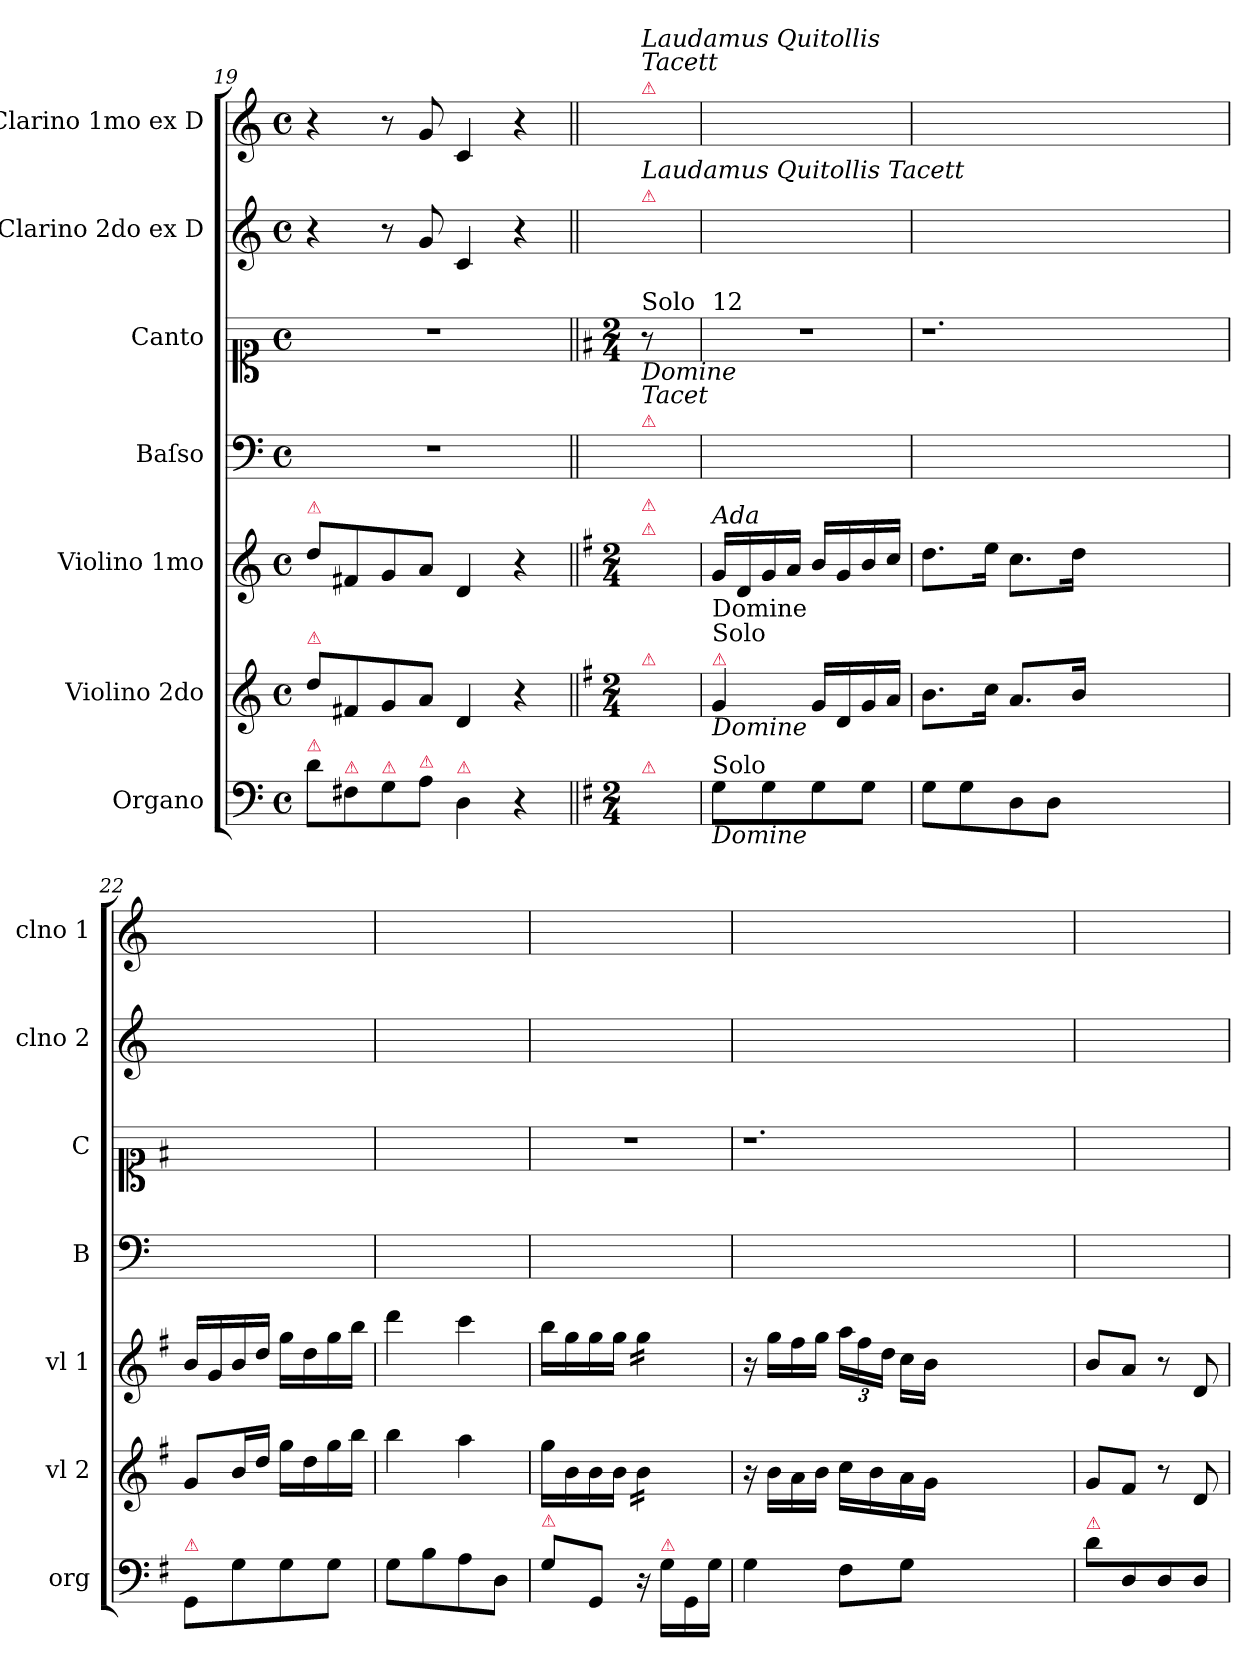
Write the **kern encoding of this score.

**kern	**kern	**kern	**kern	**kern	**kern	**kern
*part7	*part6	*part5	*part4	*part3	*part2	*part1
*staff7	*staff6	*staff5	*staff4	*staff3	*staff2	*staff1
*I"Organo	*I"Violino 2do	*I"Violino 1mo	*I"Baſso	*I"Canto	*I"Clarino 2do ex D	*I"Clarino 1mo ex D
*I'org	*I'vl 2	*I'vl 1	*I'B	*I'C	*I'clno 2	*I'clno 1
*clefF4	*clefG2	*clefG2	*clefF4	*clefC1	*clefG2	*clefG2
*	*	*	*	*	*ITrd6c10	*ITrd6c10
*	*	*	*	*	*k[f#c#]	*k[f#c#]
*M4/4	*M4/4	*M4/4	*M4/4	*M4/4	*M4/4	*M4/4
*met(c)	*met(c)	*met(c)	*met(c)	*met(c)	*met(c)	*met(c)
=19	=19	=19	=19	=19	=19	=19
!	!	!LO:TX:a:color=crimson:t=⚠	!	!	!	!
!	!LO:TX:a:color=crimson:t=⚠	!	!	!	!	!
!LO:TX:a:color=crimson:t=⚠	!	!	!	!	!	!
8d\L	8dd\L	8dd\L	1r	1r	4r	4r
!LO:TX:a:color=crimson:t=⚠	!	!	!	!	!	!
8F#\	8f#/	8f#/	.	.	.	.
!LO:TX:a:color=crimson:t=⚠	!	!	!	!	!	!
8G\	8g/	8g/	.	.	8r	8r
!LO:TX:a:color=crimson:t=⚠	!	!	!	!	!	!
8A\J	8a/J	8a/J	.	.	8A/	8A/
!LO:TX:a:color=crimson:t=⚠	!	!	!	!	!	!
4D\	4d/	4d/	.	.	4D/	4D/
4r	4r	4r	.	.	4r	4r
=20||	=20||	=20||	=20||	=20||	=20||	=20||
*k[f#]	*k[f#]	*k[f#]	*	*k[f#]	*	*
*M2/4	*M2/4	*M2/4	*	*M2/4	*	*
!	!	!	!	!	!	!LO:TX:a:color=crimson:t=⚠
!	!	!	!	!	!	!LO:TX:a:i:t=Laudamus Quitollis \nTacett
!	!	!	!	!	!LO:TX:a:color=crimson:t=⚠	!
!	!	!	!	!	!LO:TX:a:i:t=Laudamus Quitollis Tacett	!
!	!	!	!	!LO:TX:a:t=Solo	!	!
!	!	!	!LO:TX:a:color=crimson:t=⚠	!	!	!
!	!	!	!LO:TX:a:i:t=Domine \nTacet	!	!	!
!	!	!LO:TX:a:color=crimson:t=⚠	!	!	!	!
!	!	!LO:TX:a:color=crimson:t=⚠	!	!	!	!
!	!LO:TX:a:color=crimson:t=⚠	!	!	!	!	!
!LO:TX:a:color=crimson:t=⚠	!	!	!	!	!	!
8ryy	8ryy	8ryy	8ryy	8r	8ryy	8ryy
=	=	=	=	=	=	=
!	!	!	!	!LO:TX:a:t=12	!	!
!	!	!LO:TX:b:t=Domine	!	!	!	!
!	!	!LO:TX:a:i:t=Ada	!	!	!	!
!	!LO:TX:a:color=crimson:t=⚠	!	!	!	!	!
!	!LO:TX:b:i:t=Domine	!	!	!	!	!
!	!LO:TX:a:t=Solo	!	!	!	!	!
!LO:TX:b:i:t=Domine	!	!	!	!	!	!
!LO:TX:a:t=Solo	!	!	!	!	!	!
8G\L	4g/	16g/LL	2ryy	2r	2ryy	2ryy
.	.	16d/	.	.	.	.
8G\	.	16g/	.	.	.	.
.	.	16a/JJ	.	.	.	.
8G\	16g/LL	16b/LL	.	.	.	.
.	16d/	16g/	.	.	.	.
8G\J	16g/	16b/	.	.	.	.
.	16a/JJ	16cc/JJ	.	.	.	.
=21	=21	=21	=21	=21	=21	=21
8G\L	8.b\L	8.dd\L	2ryy	1.r	2ryy	2ryy
8G\	.	.	.	.	.	.
.	16cc\Jk	16ee\Jk	.	.	.	.
8D\	8.a/L	8.cc\L	.	.	.	.
8D\J	.	.	.	.	.	.
.	16b/Jk	16dd\Jk	.	.	.	.
1ryy	1ryy	1ryy	1ryy	.	1ryy	1ryy
=22	=22	=22	=22	=22	=22	=22
!LO:TX:a:color=crimson:t=⚠	!	!	!	!	!	!
8GG/L	8g/L	16b/LL	2ryy	2ryy	2ryy	2ryy
.	.	16g/	.	.	.	.
8G\	16b/L	16b/	.	.	.	.
.	16dd/JJ	16dd/JJ	.	.	.	.
8G\	16gg\LL	16gg\LL	.	.	.	.
.	16dd\	16dd\	.	.	.	.
8G\J	16gg\	16gg\	.	.	.	.
.	16bb\JJ	16bb\JJ	.	.	.	.
=23	=23	=23	=23	=23	=23	=23
8G\L	4bb\	4ddd\	2ryy	2ryy	2ryy	2ryy
8B\	.	.	.	.	.	.
8A\	4aa\	4ccc\	.	.	.	.
8D\J	.	.	.	.	.	.
=24	=24	=24	=24	=24	=24	=24
!LO:TX:a:color=crimson:t=⚠	!	!	!	!	!	!
8G\L	16gg\LL	16bb\LL	2ryy	2r	2ryy	2ryy
.	16b\	16gg\	.	.	.	.
8GG/J	16b\	16gg\	.	.	.	.
.	16b\JJ	16gg\JJ	.	.	.	.
*	*tremolo	*	*	*	*	*
*	*	*tremolo	*	*	*	*
16r	16b\LL	16gg\LL	.	.	.	.
!LO:TX:a:color=crimson:t=⚠	!	!	!	!	!	!
16G\LL	16b\	16gg\	.	.	.	.
16GG/	16b\	16gg\	.	.	.	.
16G\JJ	16b\JJ	16gg\JJ	.	.	.	.
*	*	*Xtremolo	*	*	*	*
*	*Xtremolo	*	*	*	*	*
=25	=25	=25	=25	=25	=25	=25
4G\	16r	16r	2ryy	1.r	2ryy	2ryy
.	16b\LL	16gg\LL	.	.	.	.
.	16a\	16ff#\	.	.	.	.
.	16b\JJ	16gg\JJ	.	.	.	.
8F#\L	16cc\LL	24aa\LL	.	.	.	.
.	.	24ff#\	.	.	.	.
.	16b\	.	.	.	.	.
.	.	24dd\JJ	.	.	.	.
8G\J	16a\	16cc\LL	.	.	.	.
.	16g\JJ	16b\JJ	.	.	.	.
1ryy	1ryy	1ryy	1ryy	.	1ryy	1ryy
=26	=26	=26	=26	=26	=26	=26
!LO:TX:a:color=crimson:t=⚠	!	!	!	!	!	!
8d\L	8g/L	8b/L	2ryy	2ryy	2ryy	2ryy
8D/	8f#/J	8a/J	.	.	.	.
8D/	8r	8r	.	.	.	.
8D/J	8d/	8d/	.	.	.	.
=	=	=	=	=	=	=
*-	*-	*-	*-	*-	*-	*-
